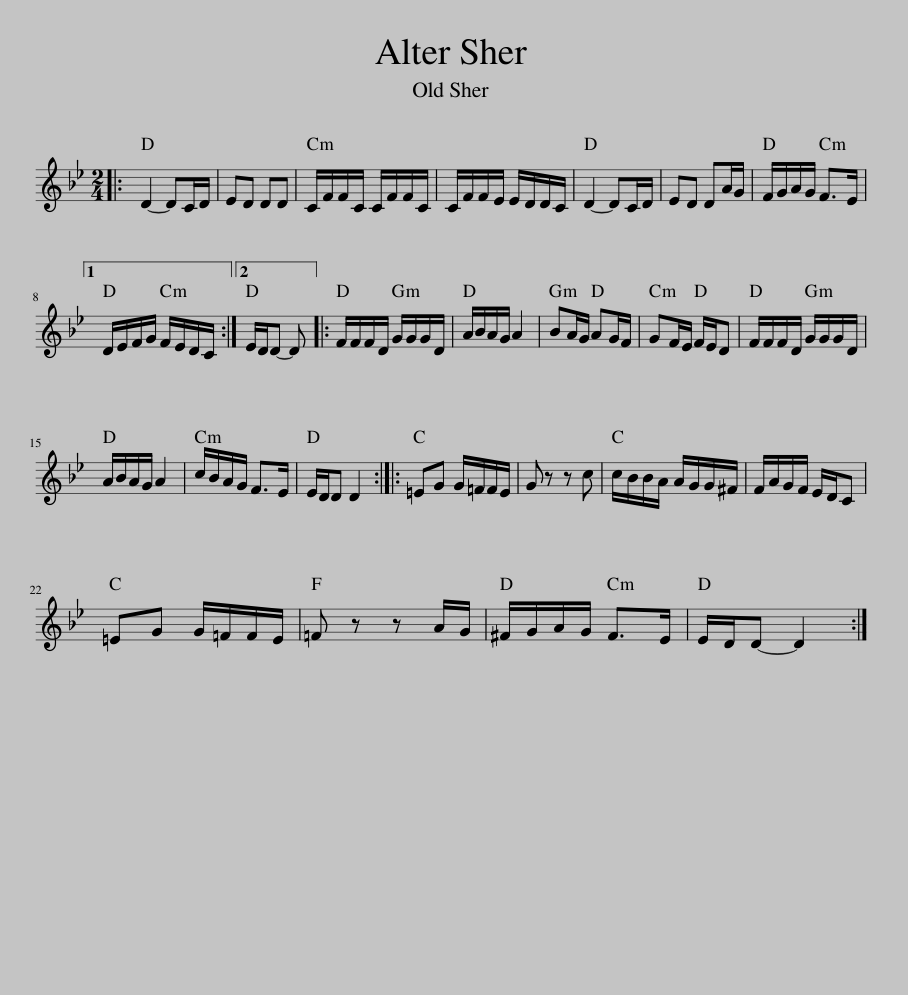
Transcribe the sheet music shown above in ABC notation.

X:1
L:1/8
M:2/4
I:linebreak $
K:Bb
V:1 treble
V:1
|: D2- DC/D/ | ED DD | C/F/F/C/ C/F/F/C/ | C/F/F/E/ E/D/D/C/ | D2- DC/D/ | %5
 ED DA/G/ | F/G/A/G/ F>E |1$ D/E/F/G/ F/E/D/C/ :|2 E/D/D- D |: F/F/F/D/ G/G/G/D/ | %10
 A/B/A/G/ A2 | BA/G/ AG/F/ | GF/E/ F/E/D | F/F/F/D/ G/G/G/D/ |$ A/B/A/G/ A2 | %15
 c/B/A/G/ F>E | E/D/D D2 :: =EG G/=F/F/E/ | G z z c | c/B/B/A/ A/G/G/^F/ | %20
 F/A/G/F/ E/D/C |$ =EG G/=F/F/E/ | =F z z A/G/ | ^F/G/A/G/ F>E | E/D/D- D2 :| %25
